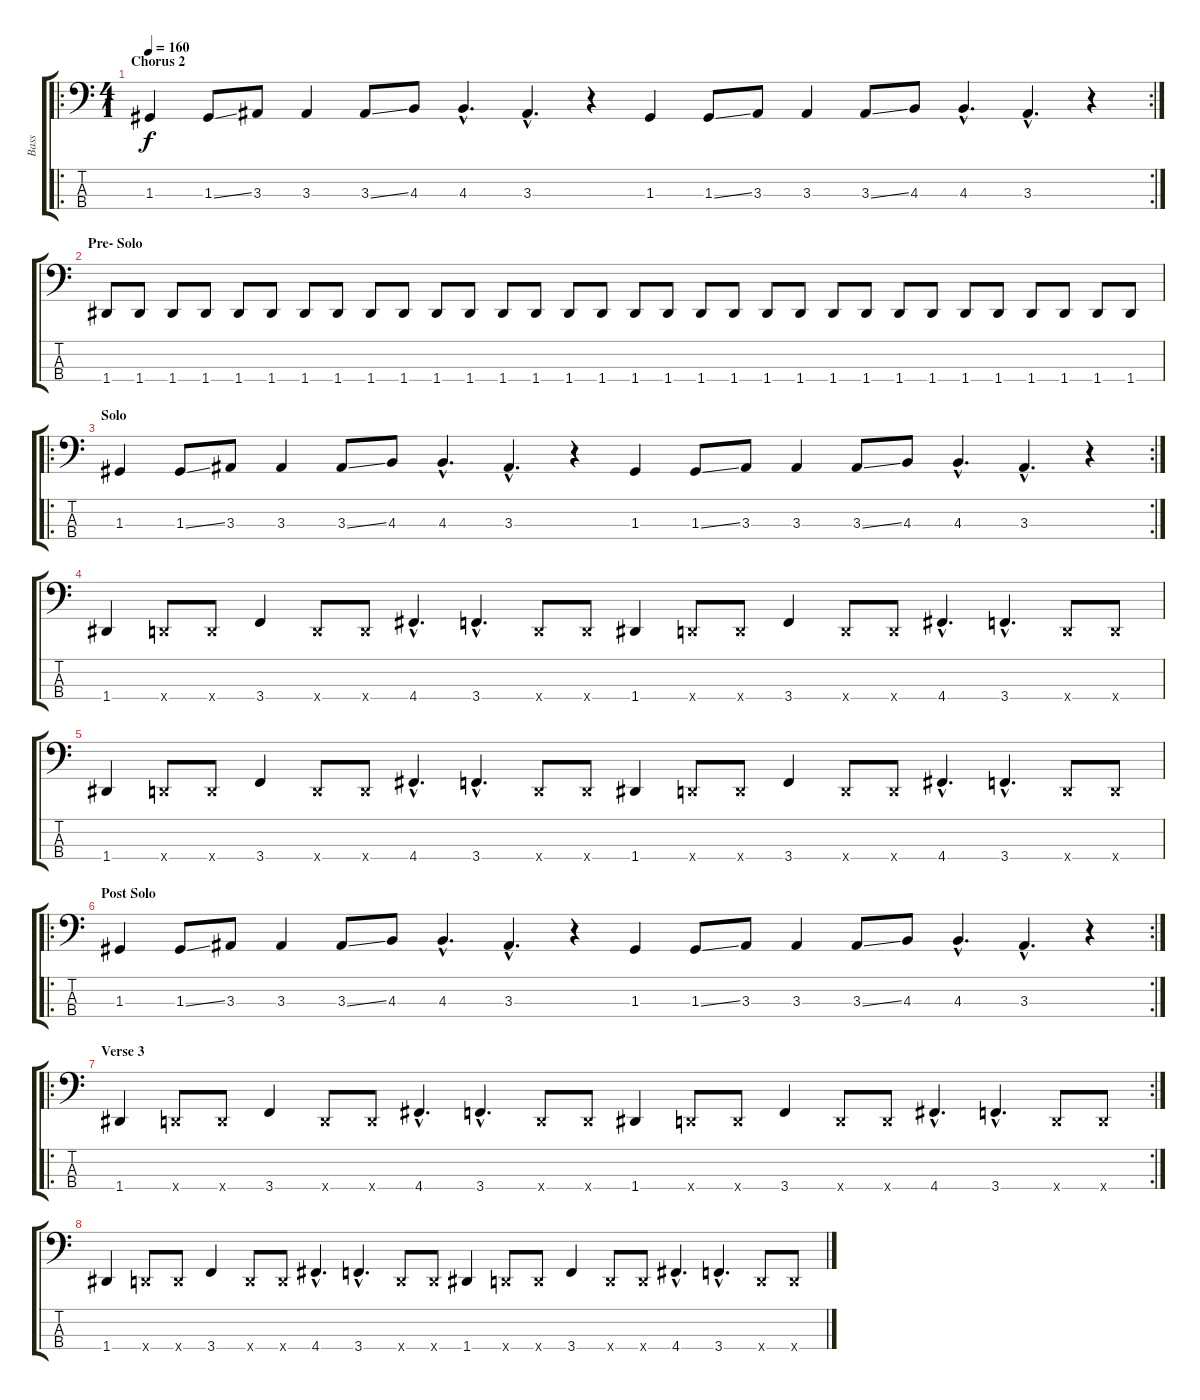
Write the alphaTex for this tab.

\track ("Bass" "Bass") {instrument electricbasspick}
\staff {score tabs}
\tuning (F2 C2 G1 D1) {hide}
\ro
\rc 2
\ts (4 1)
\section ("" "Chorus 2")
\tempo 160
\clef f4
\ks c
1.3.4{dy f} 1.3{ss}.8 3.3.8 3.3.4 3.3{ss}.8 4.3.8 4.3{hac}.4{d} 3.3{hac}.4{d} r.4 1.3.4 1.3{ss}.8 3.3.8 3.3.4 3.3{ss}.8 4.3.8 4.3{hac}.4{d} 3.3{hac}.4{d} r.4 |
\section ("" "Pre- Solo")
1.4.8 1.4.8 1.4.8 1.4.8 1.4.8 1.4.8 1.4.8 1.4.8 1.4.8 1.4.8 1.4.8 1.4.8 1.4.8 1.4.8 1.4.8 1.4.8 1.4.8 1.4.8 1.4.8 1.4.8 1.4.8 1.4.8 1.4.8 1.4.8 1.4.8 1.4.8 1.4.8 1.4.8 1.4.8 1.4.8 1.4.8 1.4.8 |
\ro
\rc 2
\section ("" "Solo")
1.3.4 1.3{ss}.8 3.3.8 3.3.4 3.3{ss}.8 4.3.8 4.3{hac}.4{d} 3.3{hac}.4{d} r.4 1.3.4 1.3{ss}.8 3.3.8 3.3.4 3.3{ss}.8 4.3.8 4.3{hac}.4{d} 3.3{hac}.4{d} r.4 |
1.4.4 0.4{x}.8 0.4{x}.8 3.4.4 0.4{x}.8 0.4{x}.8 4.4{hac}.4{d} 3.4{hac}.4{d} 0.4{x}.8 0.4{x}.8 1.4.4 0.4{x}.8 0.4{x}.8 3.4.4 0.4{x}.8 0.4{x}.8 4.4{hac}.4{d} 3.4{hac}.4{d} 0.4{x}.8 0.4{x}.8 |
1.4.4 0.4{x}.8 0.4{x}.8 3.4.4 0.4{x}.8 0.4{x}.8 4.4{hac}.4{d} 3.4{hac}.4{d} 0.4{x}.8 0.4{x}.8 1.4.4 0.4{x}.8 0.4{x}.8 3.4.4 0.4{x}.8 0.4{x}.8 4.4{hac}.4{d} 3.4{hac}.4{d} 0.4{x}.8 0.4{x}.8 |
\ro
\rc 2
\section ("" "Post Solo")
1.3.4 1.3{ss}.8 3.3.8 3.3.4 3.3{ss}.8 4.3.8 4.3{hac}.4{d} 3.3{hac}.4{d} r.4 1.3.4 1.3{ss}.8 3.3.8 3.3.4 3.3{ss}.8 4.3.8 4.3{hac}.4{d} 3.3{hac}.4{d} r.4 |
\ro
\rc 2
\section ("" "Verse 3")
1.4.4 0.4{x}.8 0.4{x}.8 3.4.4 0.4{x}.8 0.4{x}.8 4.4{hac}.4{d} 3.4{hac}.4{d} 0.4{x}.8 0.4{x}.8 1.4.4 0.4{x}.8 0.4{x}.8 3.4.4 0.4{x}.8 0.4{x}.8 4.4{hac}.4{d} 3.4{hac}.4{d} 0.4{x}.8 0.4{x}.8 |
1.4.4 0.4{x}.8 0.4{x}.8 3.4.4 0.4{x}.8 0.4{x}.8 4.4{hac}.4{d} 3.4{hac}.4{d} 0.4{x}.8 0.4{x}.8 1.4.4 0.4{x}.8 0.4{x}.8 3.4.4 0.4{x}.8 0.4{x}.8 4.4{hac}.4{d} 3.4{hac}.4{d} 0.4{x}.8 0.4{x}.8
